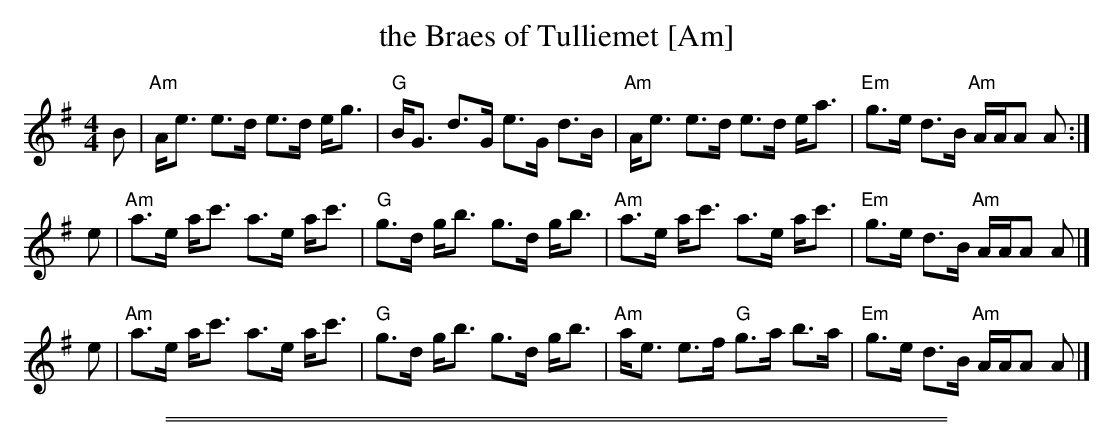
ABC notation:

X:1
T: the Braes of Tulliemet [Am]
M:4/4
L:1/8
K:Ador
B \
| "Am"A<e e>d e>d e<g | "G"B<G d>G e>G d>B \
| "Am"A<e e>d e>d e<a | "Em"g>e d>B "Am"A/A/A A :|
e \
| "Am"a>e a<c' a>e a<c' | "G"g>d g<b g>d g<b \
| "Am"a>e a<c' a>e a<c' | "Em"g>e d>B "Am"A/A/A A |]
e \
| "Am"a>e a<c' a>e a<c' | "G"g>d g<b g>d g<b \
| "Am"a<e e>f "G"g>a b>a | "Em"g>e d>B "Am"A/A/A A |]
